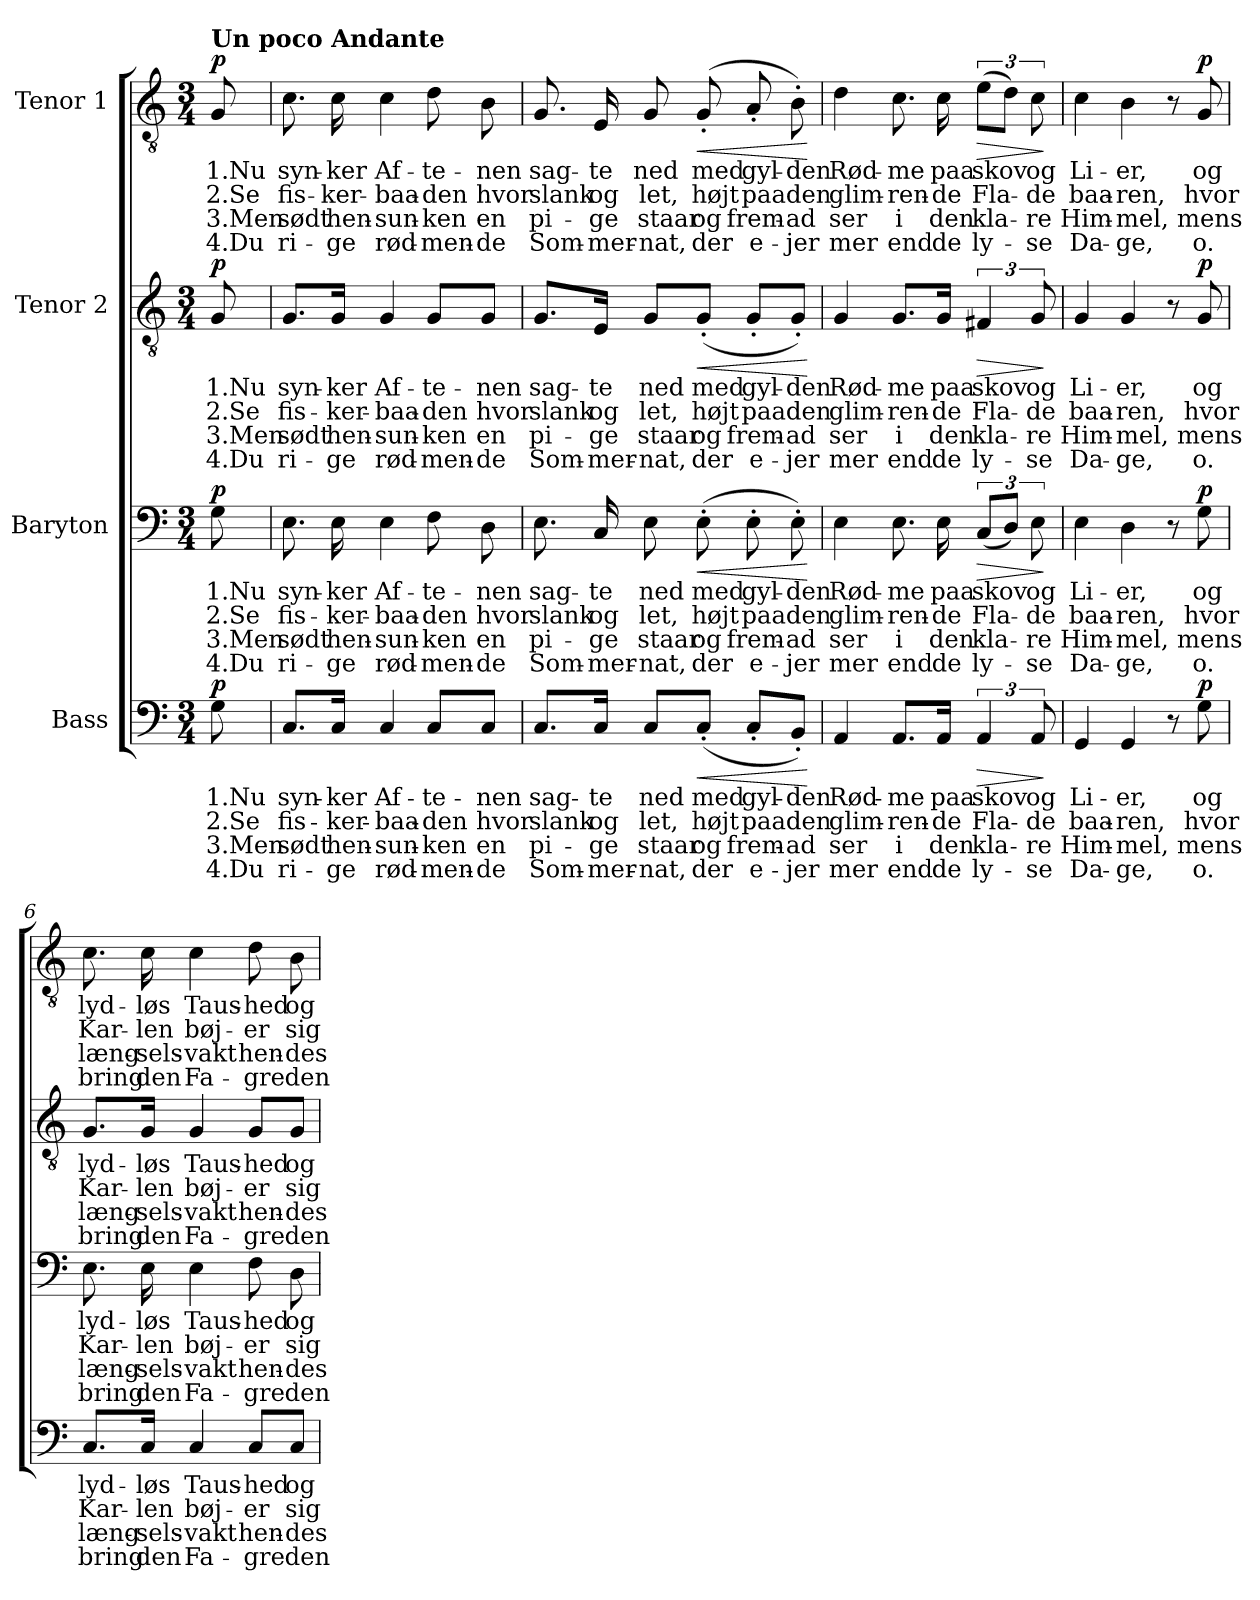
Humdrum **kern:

**kern	**text	**text	**text	**text	**dynam	**kern	**text	**text	**text	**text	**dynam	**kern	**text	**text	**text	**text	**dynam	**kern	**text	**text	**text	**text	**dynam
*part4	*part4	*part4	*part4	*part4	*part4	*part3	*part3	*part3	*part3	*part3	*part3	*part2	*part2	*part2	*part2	*part2	*part2	*part1	*part1	*part1	*part1	*part1	*part1
*staff4	*staff4	*staff4	*staff4	*staff4	*staff4	*staff3	*staff3	*staff3	*staff3	*staff3	*staff3	*staff2	*staff2	*staff2	*staff2	*staff2	*staff2	*staff1	*staff1	*staff1	*staff1	*staff1	*staff1
*I"Bass	*	*	*	*	*	*I"Baryton	*	*	*	*	*	*I"Tenor 2	*	*	*	*	*	*I"Tenor 1	*	*	*	*	*
*clefF4	*	*	*	*	*	*clefF4	*	*	*	*	*	*clefGv2	*	*	*	*	*	*clefGv2	*	*	*	*	*
*k[]	*	*	*	*	*	*k[]	*	*	*	*	*	*k[]	*	*	*	*	*	*k[]	*	*	*	*	*
*M3/4	*	*	*	*	*	*M3/4	*	*	*	*	*	*M3/4	*	*	*	*	*	*M3/4	*	*	*	*	*
*MM60	*	*	*	*	*	*MM60	*	*	*	*	*	*MM60	*	*	*	*	*	*MM60	*	*	*	*	*
=1	=1	=1	=1	=1	=1	=1	=1	=1	=1	=1	=1	=1	=1	=1	=1	=1	=1	=1	=1	=1	=1	=1	=1
!	!	!	!	!	!	!	!	!	!	!	!	!	!	!	!	!	!	!LO:TX:a:B:t=Un poco Andante	!	!	!	!	!
!	!LO:LY:b	!LO:LY:b	!LO:LY:b	!LO:LY:b	!LO:DY:a	!	!LO:LY:b	!LO:LY:b	!LO:LY:b	!LO:LY:b	!LO:DY:a	!	!LO:LY:b	!LO:LY:b	!LO:LY:b	!LO:LY:b	!LO:DY:a	!	!LO:LY:b	!LO:LY:b	!LO:LY:b	!LO:LY:b	!LO:DY:a
8G\	1.Nu	2.Se	3.Men	4.Du	p	8G\	1.Nu	2.Se	3.Men	4.Du	p	8G/	1.Nu	2.Se	3.Men	4.Du	p	8G/	1.Nu	2.Se	3.Men	4.Du	p
=2	=2	=2	=2	=2	=2	=2	=2	=2	=2	=2	=2	=2	=2	=2	=2	=2	=2	=2	=2	=2	=2	=2	=2
!	!LO:LY:b	!LO:LY:b	!LO:LY:b	!LO:LY:b	!	!	!LO:LY:b	!LO:LY:b	!LO:LY:b	!LO:LY:b	!	!	!LO:LY:b	!LO:LY:b	!LO:LY:b	!LO:LY:b	!	!	!LO:LY:b	!LO:LY:b	!LO:LY:b	!LO:LY:b	!
8.C/L	syn-	fis-	sødt	ri-	.	8.E\	syn-	fis-	sødt	ri-	.	8.G/L	syn-	fis-	sødt	ri-	.	8.c\	syn-	fis-	sødt	ri-	.
!	!LO:LY:b	!LO:LY:b	!LO:LY:b	!LO:LY:b	!	!	!LO:LY:b	!LO:LY:b	!LO:LY:b	!LO:LY:b	!	!	!LO:LY:b	!LO:LY:b	!LO:LY:b	!LO:LY:b	!	!	!LO:LY:b	!LO:LY:b	!LO:LY:b	!LO:LY:b	!
16C/Jk	-ker	-ker-	hen-	-ge	.	16E\	-ker	-ker-	hen-	-ge	.	16G/Jk	-ker	-ker-	hen-	-ge	.	16c\	-ker	-ker-	hen-	-ge	.
!	!LO:LY:b	!LO:LY:b	!LO:LY:b	!LO:LY:b	!	!	!LO:LY:b	!LO:LY:b	!LO:LY:b	!LO:LY:b	!	!	!LO:LY:b	!LO:LY:b	!LO:LY:b	!LO:LY:b	!	!	!LO:LY:b	!LO:LY:b	!LO:LY:b	!LO:LY:b	!
4C/	Af-	-baa-	-sun-	rød-	.	4E\	Af-	-baa-	-sun-	rød-	.	4G/	Af-	-baa-	-sun-	rød-	.	4c\	Af-	-baa-	-sun-	rød-	.
!	!LO:LY:b	!LO:LY:b	!LO:LY:b	!LO:LY:b	!	!	!LO:LY:b	!LO:LY:b	!LO:LY:b	!LO:LY:b	!	!	!LO:LY:b	!LO:LY:b	!LO:LY:b	!LO:LY:b	!	!	!LO:LY:b	!LO:LY:b	!LO:LY:b	!LO:LY:b	!
8C/L	-te-	-den	-ken	-men-	.	8F\	-te-	-den	-ken	-men-	.	8G/L	-te-	-den	-ken	-men-	.	8d\	-te-	-den	-ken	-men-	.
!	!LO:LY:b	!LO:LY:b	!LO:LY:b	!LO:LY:b	!	!	!LO:LY:b	!LO:LY:b	!LO:LY:b	!LO:LY:b	!	!	!LO:LY:b	!LO:LY:b	!LO:LY:b	!LO:LY:b	!	!	!LO:LY:b	!LO:LY:b	!LO:LY:b	!LO:LY:b	!
8C/J	-nen	hvor	en	-de	.	8D\	-nen	hvor	en	-de	.	8G/J	-nen	hvor	en	-de	.	8B\	-nen	hvor	en	-de	.
=3	=3	=3	=3	=3	=3	=3	=3	=3	=3	=3	=3	=3	=3	=3	=3	=3	=3	=3	=3	=3	=3	=3	=3
!	!LO:LY:b	!LO:LY:b	!LO:LY:b	!LO:LY:b	!	!	!LO:LY:b	!LO:LY:b	!LO:LY:b	!LO:LY:b	!	!	!LO:LY:b	!LO:LY:b	!LO:LY:b	!LO:LY:b	!	!	!LO:LY:b	!LO:LY:b	!LO:LY:b	!LO:LY:b	!
8.C/L	sag-	slank	pi-	Som-	.	8.E\	sag-	slank	pi-	Som-	.	8.G/L	sag-	slank	pi-	Som-	.	8.G/	sag-	slank	pi-	Som-	.
!	!LO:LY:b	!LO:LY:b	!LO:LY:b	!LO:LY:b	!	!	!LO:LY:b	!LO:LY:b	!LO:LY:b	!LO:LY:b	!	!	!LO:LY:b	!LO:LY:b	!LO:LY:b	!LO:LY:b	!	!	!LO:LY:b	!LO:LY:b	!LO:LY:b	!LO:LY:b	!
16C/Jk	-te	og	-ge	-mer-	.	16C/	-te	og	-ge	-mer-	.	16E/Jk	-te	og	-ge	-mer-	.	16E/	-te	og	-ge	-mer-	.
!	!LO:LY:b	!LO:LY:b	!LO:LY:b	!LO:LY:b	!	!	!LO:LY:b	!LO:LY:b	!LO:LY:b	!LO:LY:b	!	!	!LO:LY:b	!LO:LY:b	!LO:LY:b	!LO:LY:b	!	!	!LO:LY:b	!LO:LY:b	!LO:LY:b	!LO:LY:b	!
8C/L	ned	let,	staar	-nat,	.	8E\	ned	let,	staar	-nat,	.	8G/L	ned	let,	staar	-nat,	.	8G/	ned	let,	staar	-nat,	.
!	!LO:LY:b	!LO:LY:b	!LO:LY:b	!LO:LY:b	!LO:HP:b	!	!LO:LY:b	!LO:LY:b	!LO:LY:b	!LO:LY:b	!LO:HP:b	!	!LO:LY:b	!LO:LY:b	!LO:LY:b	!LO:LY:b	!LO:HP:b	!	!LO:LY:b	!LO:LY:b	!LO:LY:b	!LO:LY:b	!LO:HP:b
(<8C'/J	med	højt	og	der	<	(>8E'\	med	højt	og	der	<	(<8G'/J	med	højt	og	der	<	(>8G'/	med	højt	og	der	<
!	!LO:LY:b	!LO:LY:b	!LO:LY:b	!LO:LY:b	!	!	!LO:LY:b	!LO:LY:b	!LO:LY:b	!LO:LY:b	!	!	!LO:LY:b	!LO:LY:b	!LO:LY:b	!LO:LY:b	!	!	!LO:LY:b	!LO:LY:b	!LO:LY:b	!LO:LY:b	!
8C'/L	gyl-	paa	frem-	e-	.	8E'\	gyl-	paa	frem-	e-	.	8G'/L	gyl-	paa	frem-	e-	.	8A'/	gyl-	paa	frem-	e-	.
!	!LO:LY:b	!LO:LY:b	!LO:LY:b	!LO:LY:b	!	!	!LO:LY:b	!LO:LY:b	!LO:LY:b	!LO:LY:b	!	!	!LO:LY:b	!LO:LY:b	!LO:LY:b	!LO:LY:b	!	!	!LO:LY:b	!LO:LY:b	!LO:LY:b	!LO:LY:b	!
8BB'/J)	-den	den	-ad	-jer	.	8E'\)	-den	den	-ad	-jer	.	8G'/J)	-den	den	-ad	-jer	.	8B'\)	-den	den	-ad	-jer	.
.	.	.	.	.	[	.	.	.	.	.	[	.	.	.	.	.	[	.	.	.	.	.	[
=4	=4	=4	=4	=4	=4	=4	=4	=4	=4	=4	=4	=4	=4	=4	=4	=4	=4	=4	=4	=4	=4	=4	=4
!	!LO:LY:b	!LO:LY:b	!LO:LY:b	!LO:LY:b	!	!	!LO:LY:b	!LO:LY:b	!LO:LY:b	!LO:LY:b	!	!	!LO:LY:b	!LO:LY:b	!LO:LY:b	!LO:LY:b	!	!	!LO:LY:b	!LO:LY:b	!LO:LY:b	!LO:LY:b	!
4AA/	Rød-	glim-	ser	mer	.	4E\	Rød-	glim-	ser	mer	.	4G/	Rød-	glim-	ser	mer	.	4d\	Rød-	glim-	ser	mer	.
!	!LO:LY:b	!LO:LY:b	!LO:LY:b	!LO:LY:b	!	!	!LO:LY:b	!LO:LY:b	!LO:LY:b	!LO:LY:b	!	!	!LO:LY:b	!LO:LY:b	!LO:LY:b	!LO:LY:b	!	!	!LO:LY:b	!LO:LY:b	!LO:LY:b	!LO:LY:b	!
8.AA/L	-me	-ren-	i	end	.	8.E\	-me	-ren-	i	end	.	8.G/L	-me	-ren-	i	end	.	8.c\	-me	-ren-	i	end	.
!	!LO:LY:b	!LO:LY:b	!LO:LY:b	!LO:LY:b	!	!	!LO:LY:b	!LO:LY:b	!LO:LY:b	!LO:LY:b	!	!	!LO:LY:b	!LO:LY:b	!LO:LY:b	!LO:LY:b	!	!	!LO:LY:b	!LO:LY:b	!LO:LY:b	!LO:LY:b	!
16AA/Jk	paa	-de	den	de	.	16E\	paa	-de	den	de	.	16G/Jk	paa	-de	den	de	.	16c\	paa	-de	den	de	.
!	!LO:LY:b	!LO:LY:b	!LO:LY:b	!LO:LY:b	!LO:HP:b	!	!LO:LY:b	!LO:LY:b	!LO:LY:b	!LO:LY:b	!LO:HP:b	!	!LO:LY:b	!LO:LY:b	!LO:LY:b	!LO:LY:b	!LO:HP:b	!	!LO:LY:b	!LO:LY:b	!LO:LY:b	!LO:LY:b	!LO:HP:b
6AA/	skov	Fla-	kla-	ly-	>	(<12C/L	skov	Fla-	kla-	ly-	>	6F#X/	skov	Fla-	kla-	ly-	>	(>12e\L	skov	Fla-	kla-	ly-	>
.	.	.	.	.	.	12D/J)	.	.	.	.	.	.	.	.	.	.	.	12d\J)	.	.	.	.	.
!	!LO:LY:b	!LO:LY:b	!LO:LY:b	!LO:LY:b	!	!	!LO:LY:b	!LO:LY:b	!LO:LY:b	!LO:LY:b	!	!	!LO:LY:b	!LO:LY:b	!LO:LY:b	!LO:LY:b	!	!	!LO:LY:b	!LO:LY:b	!LO:LY:b	!LO:LY:b	!
12AA/	og	-de	-re	-se	.	12E\	og	-de	-re	-se	.	12G/	og	-de	-re	-se	.	12c\	og	-de	-re	-se	.
.	.	.	.	.	]	.	.	.	.	.	]	.	.	.	.	.	]	.	.	.	.	.	]
=5	=5	=5	=5	=5	=5	=5	=5	=5	=5	=5	=5	=5	=5	=5	=5	=5	=5	=5	=5	=5	=5	=5	=5
!	!LO:LY:b	!LO:LY:b	!LO:LY:b	!LO:LY:b	!	!	!LO:LY:b	!LO:LY:b	!LO:LY:b	!LO:LY:b	!	!	!LO:LY:b	!LO:LY:b	!LO:LY:b	!LO:LY:b	!	!	!LO:LY:b	!LO:LY:b	!LO:LY:b	!LO:LY:b	!
4GG/	Li-	baa-	Him-	Da-	.	4E\	Li-	baa-	Him-	Da-	.	4G/	Li-	baa-	Him-	Da-	.	4c\	Li-	baa-	Him-	Da-	.
!	!LO:LY:b	!LO:LY:b	!LO:LY:b	!LO:LY:b	!	!	!LO:LY:b	!LO:LY:b	!LO:LY:b	!LO:LY:b	!	!	!LO:LY:b	!LO:LY:b	!LO:LY:b	!LO:LY:b	!	!	!LO:LY:b	!LO:LY:b	!LO:LY:b	!LO:LY:b	!
4GG/	-er,	-ren,	-mel,	-ge,	.	4D\	-er,	-ren,	-mel,	-ge,	.	4G/	-er,	-ren,	-mel,	-ge,	.	4B\	-er,	-ren,	-mel,	-ge,	.
8r	.	.	.	.	.	8r	.	.	.	.	.	8r	.	.	.	.	.	8r	.	.	.	.	.
!	!LO:LY:b	!LO:LY:b	!LO:LY:b	!LO:LY:b	!LO:DY:a	!	!LO:LY:b	!LO:LY:b	!LO:LY:b	!LO:LY:b	!LO:DY:a	!	!LO:LY:b	!LO:LY:b	!LO:LY:b	!LO:LY:b	!LO:DY:a	!	!LO:LY:b	!LO:LY:b	!LO:LY:b	!LO:LY:b	!LO:DY:a
8G\	og	hvor	mens	o.	p	8G\	og	hvor	mens	o.	p	8G/	og	hvor	mens	o.	p	8G/	og	hvor	mens	o.	p
!!LO:PB:g=z
=6	=6	=6	=6	=6	=6	=6	=6	=6	=6	=6	=6	=6	=6	=6	=6	=6	=6	=6	=6	=6	=6	=6	=6
!	!LO:LY:b	!LO:LY:b	!LO:LY:b	!LO:LY:b	!	!	!LO:LY:b	!LO:LY:b	!LO:LY:b	!LO:LY:b	!	!	!LO:LY:b	!LO:LY:b	!LO:LY:b	!LO:LY:b	!	!	!LO:LY:b	!LO:LY:b	!LO:LY:b	!LO:LY:b	!
8.C/L	lyd-	Kar-	læng-	bring	.	8.E\	lyd-	Kar-	læng-	bring	.	8.G/L	lyd-	Kar-	læng-	bring	.	8.c\	lyd-	Kar-	læng-	bring	.
!	!LO:LY:b	!LO:LY:b	!LO:LY:b	!LO:LY:b	!	!	!LO:LY:b	!LO:LY:b	!LO:LY:b	!LO:LY:b	!	!	!LO:LY:b	!LO:LY:b	!LO:LY:b	!LO:LY:b	!	!	!LO:LY:b	!LO:LY:b	!LO:LY:b	!LO:LY:b	!
16C/Jk	-løs	-len	-sels-	den	.	16E\	-løs	-len	-sels-	den	.	16G/Jk	-løs	-len	-sels-	den	.	16c\	-løs	-len	-sels-	den	.
!	!LO:LY:b	!LO:LY:b	!LO:LY:b	!LO:LY:b	!	!	!LO:LY:b	!LO:LY:b	!LO:LY:b	!LO:LY:b	!	!	!LO:LY:b	!LO:LY:b	!LO:LY:b	!LO:LY:b	!	!	!LO:LY:b	!LO:LY:b	!LO:LY:b	!LO:LY:b	!
4C/	Taus-	bøj-	-vakt	Fa-	.	4E\	Taus-	bøj-	-vakt	Fa-	.	4G/	Taus-	bøj-	-vakt	Fa-	.	4c\	Taus-	bøj-	-vakt	Fa-	.
!	!LO:LY:b	!LO:LY:b	!LO:LY:b	!LO:LY:b	!	!	!LO:LY:b	!LO:LY:b	!LO:LY:b	!LO:LY:b	!	!	!LO:LY:b	!LO:LY:b	!LO:LY:b	!LO:LY:b	!	!	!LO:LY:b	!LO:LY:b	!LO:LY:b	!LO:LY:b	!
8C/L	-hed	-er	hen-	-gre	.	8F\	-hed	-er	hen-	-gre	.	8G/L	-hed	-er	hen-	-gre	.	8d\	-hed	-er	hen-	-gre	.
!	!LO:LY:b	!LO:LY:b	!LO:LY:b	!LO:LY:b	!	!	!LO:LY:b	!LO:LY:b	!LO:LY:b	!LO:LY:b	!	!	!LO:LY:b	!LO:LY:b	!LO:LY:b	!LO:LY:b	!	!	!LO:LY:b	!LO:LY:b	!LO:LY:b	!LO:LY:b	!
8C/J	og	sig	-des	den	.	8D\	og	sig	-des	den	.	8G/J	og	sig	-des	den	.	8B\	og	sig	-des	den	.
=	=	=	=	=	=	=	=	=	=	=	=	=	=	=	=	=	=	=	=	=	=	=	=
*-	*-	*-	*-	*-	*-	*-	*-	*-	*-	*-	*-	*-	*-	*-	*-	*-	*-	*-	*-	*-	*-	*-	*-
